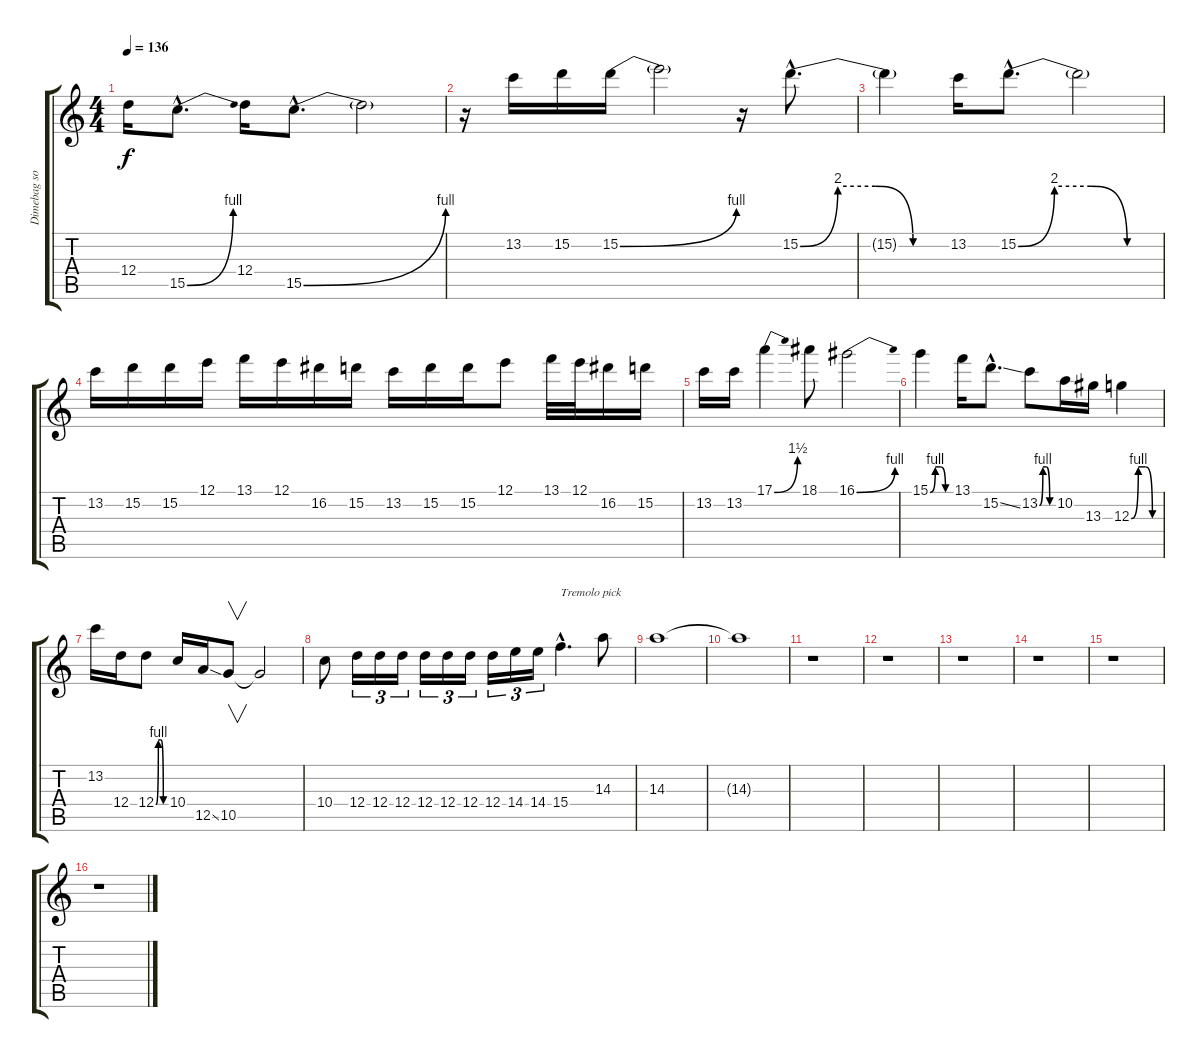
\track ("Dimebag solo" "Dimebag so") {instrument distortionguitar}
\staff {score tabs}
\tuning (E4 B3 G3 D3 A2 D2) {hide}
\ts (4 4)
\tempo 136
\clef g2
\ks c
12.4.16{dy f} 15.5{be (bend 0 0 60 4) hac}.8{d} 12.4.16 15.5{be (bend 0 0 60 4) hac}.8{d} 15.5{t}.2 |
r.16 13.2.16 15.2.16 15.2{be (bend 0 0 60 4)}.16 15.2{t}.2 r.16 15.2{be (custom 0 0 15 8 30 8 45 0 60 0) hac}.8{d} |
15.2{t}.4 13.2.16 15.2{be (custom 0 0 15 8 30 8 45 0 60 0) hac}.8{d} 15.2{t}.2 |
13.2.16 15.2.16 15.2.16 12.1.16 13.1.16 12.1.16 16.2.16 15.2.16 13.2.16 15.2.16 15.2.16 12.1.8 13.1.32 12.1.32 16.2.16 15.2.16 |
13.2.16 13.2.16 17.1{be (bend 0 0 60 6)}.4 18.1.8 16.1{be (bend 0 0 60 4)}.2 |
15.1{be (custom 0 0 15 4 30 4 45 0 60 0)}.4 13.1.16 15.2{ss hac}.8{d} 13.2{be (custom 0 0 15 4 30 4 45 0 60 0)}.8 10.2.16 13.3.16 12.3{be (custom 0 0 15 4 30 4 45 0 60 0)}.4 |
13.2.16 12.4.16 12.4{be (custom 0 0 15 4 30 4 45 0 60 0)}.8 10.4.16 12.5{ss}.16 10.5.8{v} 10.5{t}.2 |
10.4.8 12.4.16{tu (3 2)} 12.4.16{tu (3 2)} 12.4.16{tu (3 2)} 12.4.16{tu (3 2)} 12.4.16{tu (3 2)} 12.4.16{tu (3 2)} 12.4.16{tu (3 2)} 14.4.16{tu (3 2)} 14.4.16{tu (3 2)} 15.4{hac}.4{d txt "Tremolo pick"} 14.3.8 |
14.3.1 |
14.3{t}.1 |
r.1 |
r.1 |
r.1 |
r.1 |
r.1 |
r.1
